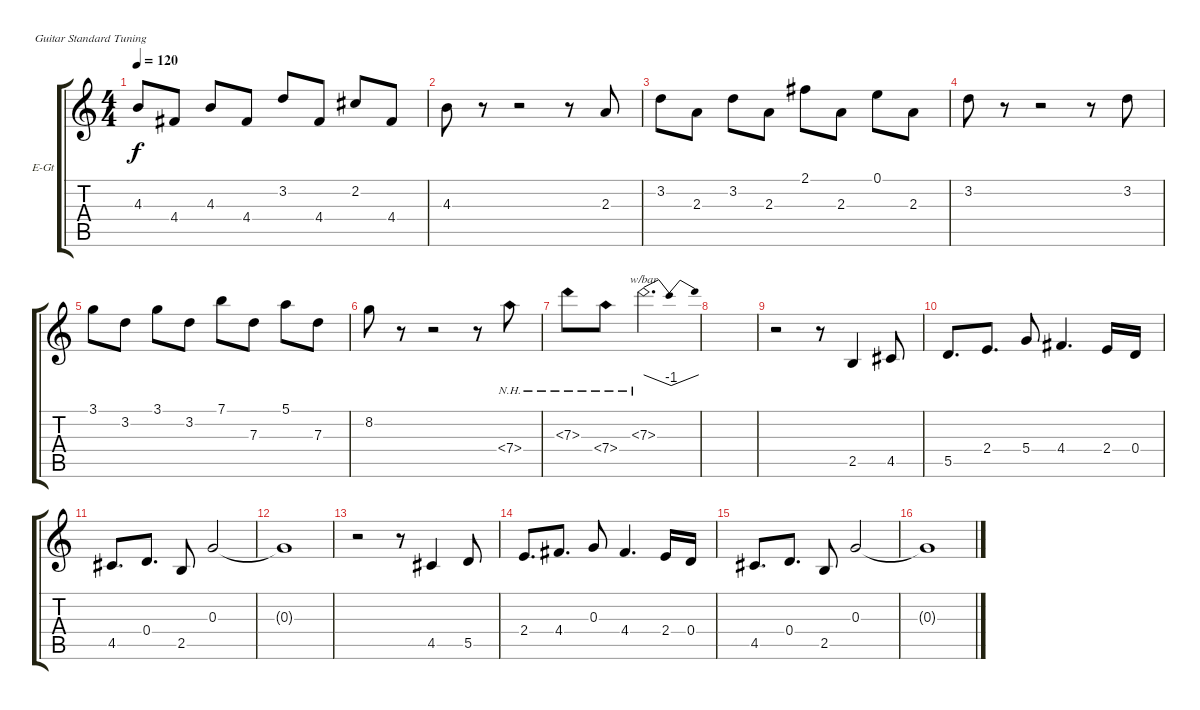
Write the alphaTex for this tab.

\defaultSystemsLayout 4
\bracketExtendMode groupsimilarinstruments
\firstSystemTrackNameOrientation horizontal
\otherSystemsTrackNameOrientation horizontal
\track ("Electric Guitar" "E-Gt") {instrument electricguitarclean}
\staff {score tabs}
\tuning (E4 B3 G3 D3 A2 E2)
\ts (4 4)
\tempo 120
\clef g2
\ks c
4.3.8{dy f} 4.4.8 4.3.8 4.4.8 3.2.8 4.4.8 2.2.8 4.4.8 |
4.3.8 r.8 r.2 r.8 2.3.8 |
3.2.8 2.3.8 3.2.8 2.3.8 2.1.8 2.3.8 0.1.8 2.3.8 |
3.2.8 r.8 r.2 r.8 3.2.8 |
3.1.8 3.2.8 3.1.8 3.2.8 7.1.8 7.3.8 5.1.8 7.3.8 |
8.2.8 r.8 r.2 r.8 7.4{nh}.8 |
7.3{nh}.8 7.4{nh}.8 7.3{nh}.2{d tbe (dip default 0 0 30 -4 60 0)} |
|
r.2 r.8 2.5.4 4.5.8 |
5.5.8{d} 2.4.8{d} 5.4.8 4.4.4{d} 2.4.16 0.4.16 |
4.5.8{d} 0.4.8{d} 2.5.8 0.3.2 |
0.3{t}.1 |
r.2 r.8 4.5.4 5.5.8 |
2.4.8{d} 4.4.8{d} 0.3.8 4.4.4{d} 2.4.16 0.4.16 |
4.5.8{d} 0.4.8{d} 2.5.8 0.3.2 |
0.3{t}.1
